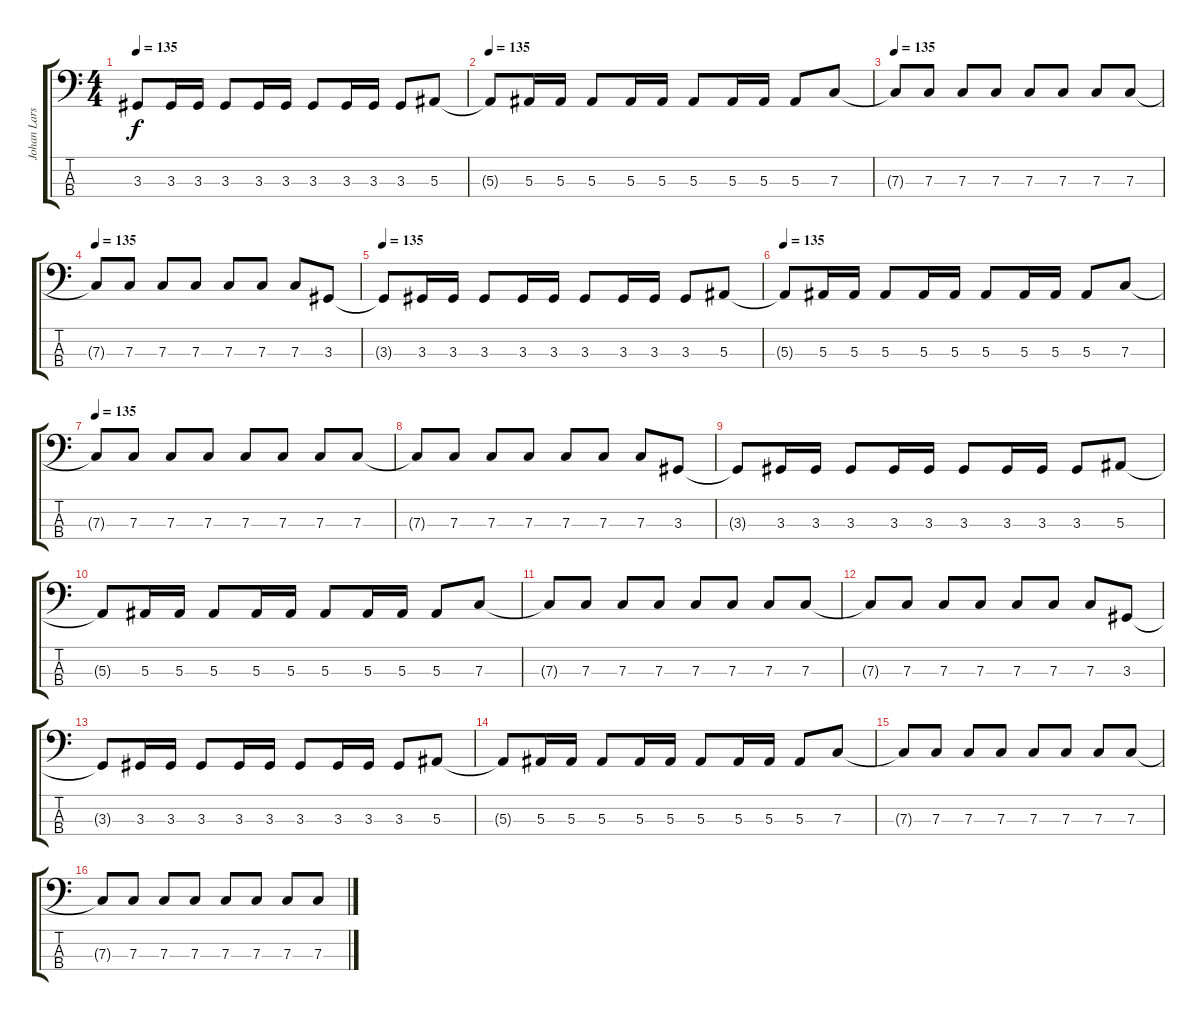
\track ("Johan Larsson" "Johan Lars") {instrument electricbassfinger}
\staff {score tabs}
\tuning (Eb2 Bb1 F1 C1) {hide}
\ts (4 4)
\tempo 135
\clef f4
\ks c
3.3{t}.8{dy f} 3.3.16 3.3.16 3.3.8 3.3.16 3.3.16 3.3.8 3.3.16 3.3.16 3.3.8 5.3.8 |
\tempo 135
5.3{t}.8 5.3.16 5.3.16 5.3.8 5.3.16 5.3.16 5.3.8 5.3.16 5.3.16 5.3.8 7.3.8 |
\tempo 135
7.3{t}.8 7.3.8 7.3.8 7.3.8 7.3.8 7.3.8 7.3.8 7.3.8 |
\tempo 135
7.3{t}.8 7.3.8 7.3.8 7.3.8 7.3.8 7.3.8 7.3.8 3.3.8 |
\tempo 135
3.3{t}.8 3.3.16 3.3.16 3.3.8 3.3.16 3.3.16 3.3.8 3.3.16 3.3.16 3.3.8 5.3.8 |
\tempo 135
5.3{t}.8 5.3.16 5.3.16 5.3.8 5.3.16 5.3.16 5.3.8 5.3.16 5.3.16 5.3.8 7.3.8 |
\tempo 135
7.3{t}.8 7.3.8 7.3.8 7.3.8 7.3.8 7.3.8 7.3.8 7.3.8 |
7.3{t}.8 7.3.8 7.3.8 7.3.8 7.3.8 7.3.8 7.3.8 3.3.8 |
3.3{t}.8 3.3.16 3.3.16 3.3.8 3.3.16 3.3.16 3.3.8 3.3.16 3.3.16 3.3.8 5.3.8 |
5.3{t}.8 5.3.16 5.3.16 5.3.8 5.3.16 5.3.16 5.3.8 5.3.16 5.3.16 5.3.8 7.3.8 |
7.3{t}.8 7.3.8 7.3.8 7.3.8 7.3.8 7.3.8 7.3.8 7.3.8 |
7.3{t}.8 7.3.8 7.3.8 7.3.8 7.3.8 7.3.8 7.3.8 3.3.8 |
3.3{t}.8 3.3.16 3.3.16 3.3.8 3.3.16 3.3.16 3.3.8 3.3.16 3.3.16 3.3.8 5.3.8 |
5.3{t}.8 5.3.16 5.3.16 5.3.8 5.3.16 5.3.16 5.3.8 5.3.16 5.3.16 5.3.8 7.3.8 |
7.3{t}.8 7.3.8 7.3.8 7.3.8 7.3.8 7.3.8 7.3.8 7.3.8 |
7.3{t}.8 7.3.8 7.3.8 7.3.8 7.3.8 7.3.8 7.3.8 7.3.8
